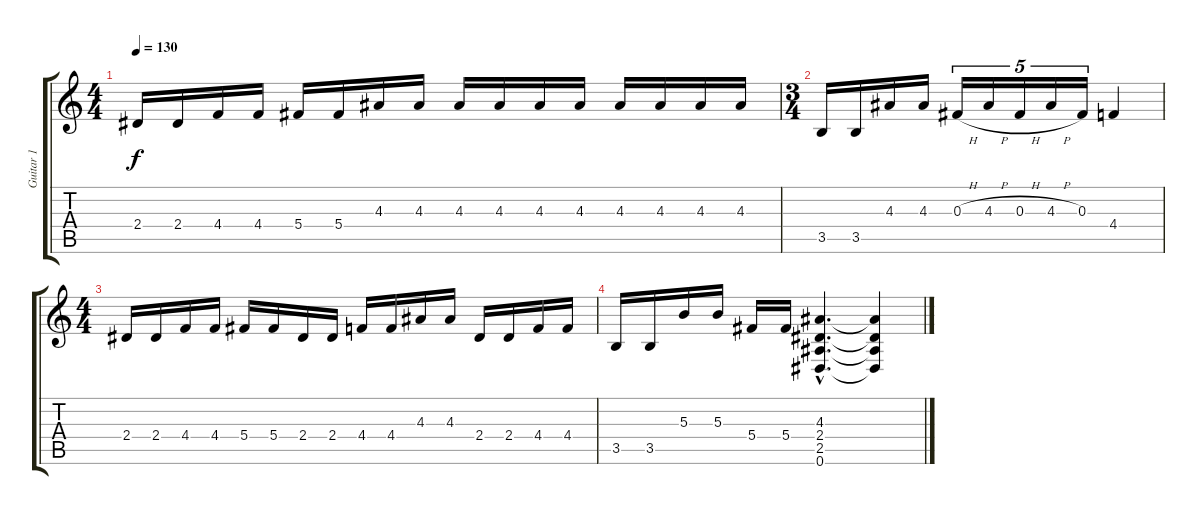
\track ("Guitar 1" "Guitar 1") {instrument distortionguitar}
\staff {score tabs}
\tuning (Eb4 Bb3 Gb3 Db3 Ab2 Eb2) {hide}
\ts (4 4)
\tempo 130
\clef g2
\ks c
2.4.16{dy f} 2.4.16 4.4.16 4.4.16 5.4.16 5.4.16 4.3.16 4.3.16 4.3.16 4.3.16 4.3.16 4.3.16 4.3.16 4.3.16 4.3.16 4.3.16 |
\ts (3 4)
3.5.16 3.5.16 4.3.16 4.3.16 0.3{h}.16{tu (5 4)} 4.3{h}.16{tu (5 4)} 0.3{h}.16{tu (5 4)} 4.3{h}.16{tu (5 4)} 0.3.16{tu (5 4)} 4.4.4 |
\ts (4 4)
2.4.16 2.4.16 4.4.16 4.4.16 5.4.16 5.4.16 2.4.16 2.4.16 4.4.16 4.4.16 4.3.16 4.3.16 2.4.16 2.4.16 4.4.16 4.4.16 |
3.5.16 3.5.16 5.3.16 5.3.16 5.4.16 5.4.16 (4.3{hac} 2.4{hac} 2.5{hac} 0.6{hac}).4{d} (4.3{t} 2.4{t} 2.5{t} 0.6{t}).4
